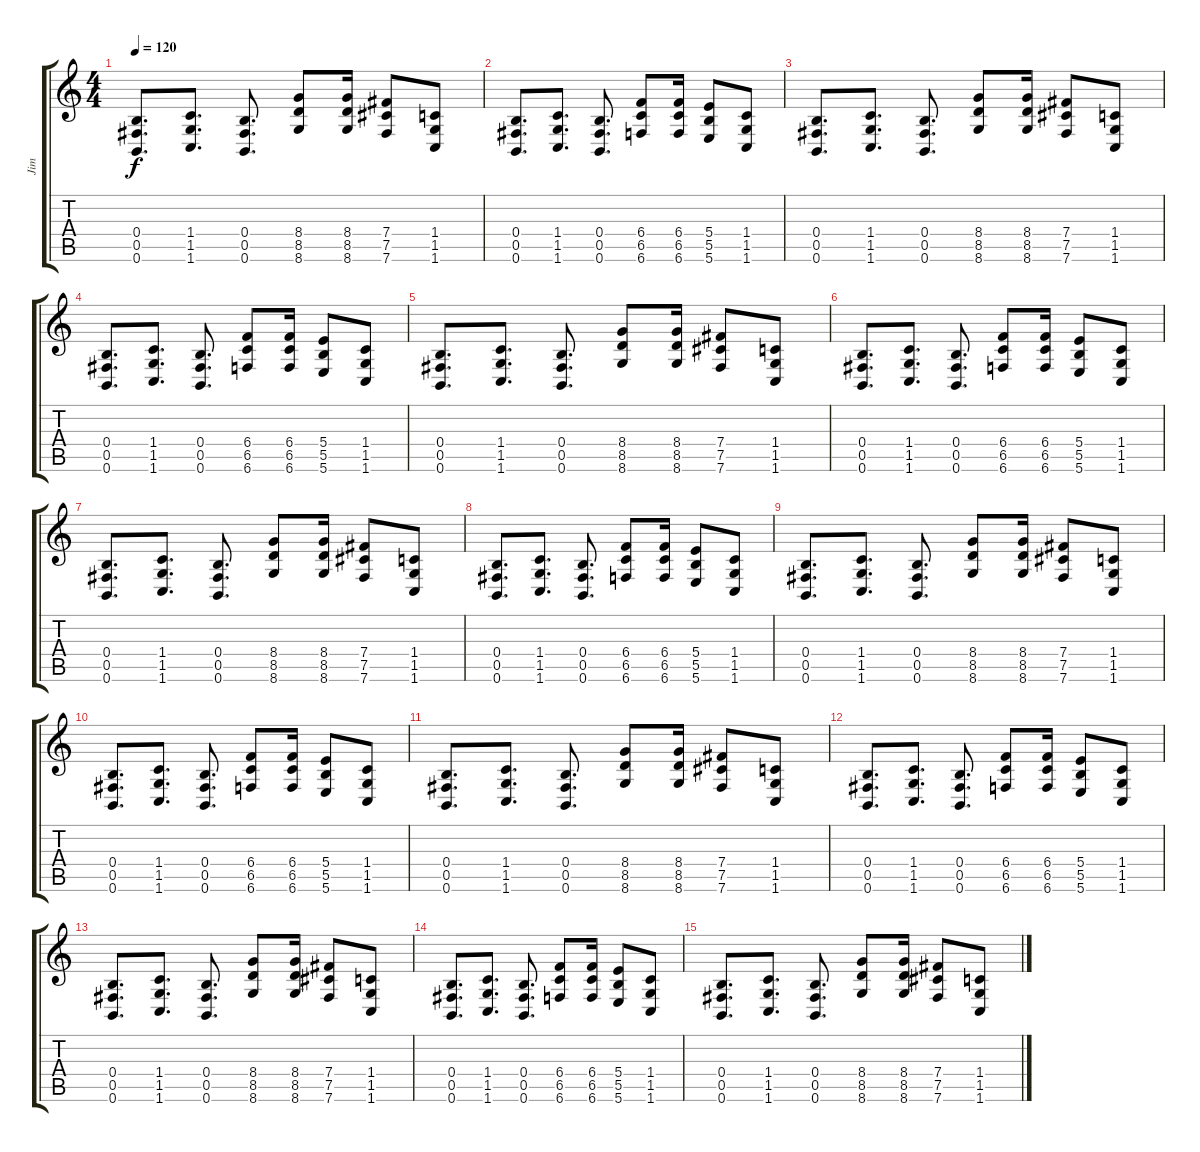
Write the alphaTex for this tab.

\track ("Jim" "Jim") {instrument distortionguitar}
\staff {score tabs}
\tuning (Db4 Ab3 E3 B2 Gb2 B1) {hide}
\ts (4 4)
\tempo 120
\clef g2
\ks c
(0.4 0.5 0.6).8{d dy f} (1.4 1.5 1.6).8{d} (0.4 0.5 0.6).8{d} (8.4 8.5 8.6).8 (8.4 8.5 8.6).16 (7.4 7.5 7.6).8 (1.4 1.5 1.6).8 |
(0.4 0.5 0.6).8{d} (1.4 1.5 1.6).8{d} (0.4 0.5 0.6).8{d} (6.4 6.5 6.6).8 (6.4 6.5 6.6).16 (5.4 5.5 5.6).8 (1.4 1.5 1.6).8 |
(0.4 0.5 0.6).8{d} (1.4 1.5 1.6).8{d} (0.4 0.5 0.6).8{d} (8.4 8.5 8.6).8 (8.4 8.5 8.6).16 (7.4 7.5 7.6).8 (1.4 1.5 1.6).8 |
(0.4 0.5 0.6).8{d} (1.4 1.5 1.6).8{d} (0.4 0.5 0.6).8{d} (6.4 6.5 6.6).8 (6.4 6.5 6.6).16 (5.4 5.5 5.6).8 (1.4 1.5 1.6).8 |
(0.4 0.5 0.6).8{d} (1.4 1.5 1.6).8{d} (0.4 0.5 0.6).8{d} (8.4 8.5 8.6).8 (8.4 8.5 8.6).16 (7.4 7.5 7.6).8 (1.4 1.5 1.6).8 |
(0.4 0.5 0.6).8{d} (1.4 1.5 1.6).8{d} (0.4 0.5 0.6).8{d} (6.4 6.5 6.6).8 (6.4 6.5 6.6).16 (5.4 5.5 5.6).8 (1.4 1.5 1.6).8 |
(0.4 0.5 0.6).8{d} (1.4 1.5 1.6).8{d} (0.4 0.5 0.6).8{d} (8.4 8.5 8.6).8 (8.4 8.5 8.6).16 (7.4 7.5 7.6).8 (1.4 1.5 1.6).8 |
(0.4 0.5 0.6).8{d} (1.4 1.5 1.6).8{d} (0.4 0.5 0.6).8{d} (6.4 6.5 6.6).8 (6.4 6.5 6.6).16 (5.4 5.5 5.6).8 (1.4 1.5 1.6).8 |
(0.4 0.5 0.6).8{d} (1.4 1.5 1.6).8{d} (0.4 0.5 0.6).8{d} (8.4 8.5 8.6).8 (8.4 8.5 8.6).16 (7.4 7.5 7.6).8 (1.4 1.5 1.6).8 |
(0.4 0.5 0.6).8{d} (1.4 1.5 1.6).8{d} (0.4 0.5 0.6).8{d} (6.4 6.5 6.6).8 (6.4 6.5 6.6).16 (5.4 5.5 5.6).8 (1.4 1.5 1.6).8 |
(0.4 0.5 0.6).8{d} (1.4 1.5 1.6).8{d} (0.4 0.5 0.6).8{d} (8.4 8.5 8.6).8 (8.4 8.5 8.6).16 (7.4 7.5 7.6).8 (1.4 1.5 1.6).8 |
(0.4 0.5 0.6).8{d} (1.4 1.5 1.6).8{d} (0.4 0.5 0.6).8{d} (6.4 6.5 6.6).8 (6.4 6.5 6.6).16 (5.4 5.5 5.6).8 (1.4 1.5 1.6).8 |
(0.4 0.5 0.6).8{d} (1.4 1.5 1.6).8{d} (0.4 0.5 0.6).8{d} (8.4 8.5 8.6).8 (8.4 8.5 8.6).16 (7.4 7.5 7.6).8 (1.4 1.5 1.6).8 |
(0.4 0.5 0.6).8{d} (1.4 1.5 1.6).8{d} (0.4 0.5 0.6).8{d} (6.4 6.5 6.6).8 (6.4 6.5 6.6).16 (5.4 5.5 5.6).8 (1.4 1.5 1.6).8 |
(0.4 0.5 0.6).8{d} (1.4 1.5 1.6).8{d} (0.4 0.5 0.6).8{d} (8.4 8.5 8.6).8 (8.4 8.5 8.6).16 (7.4 7.5 7.6).8 (1.4 1.5 1.6).8
